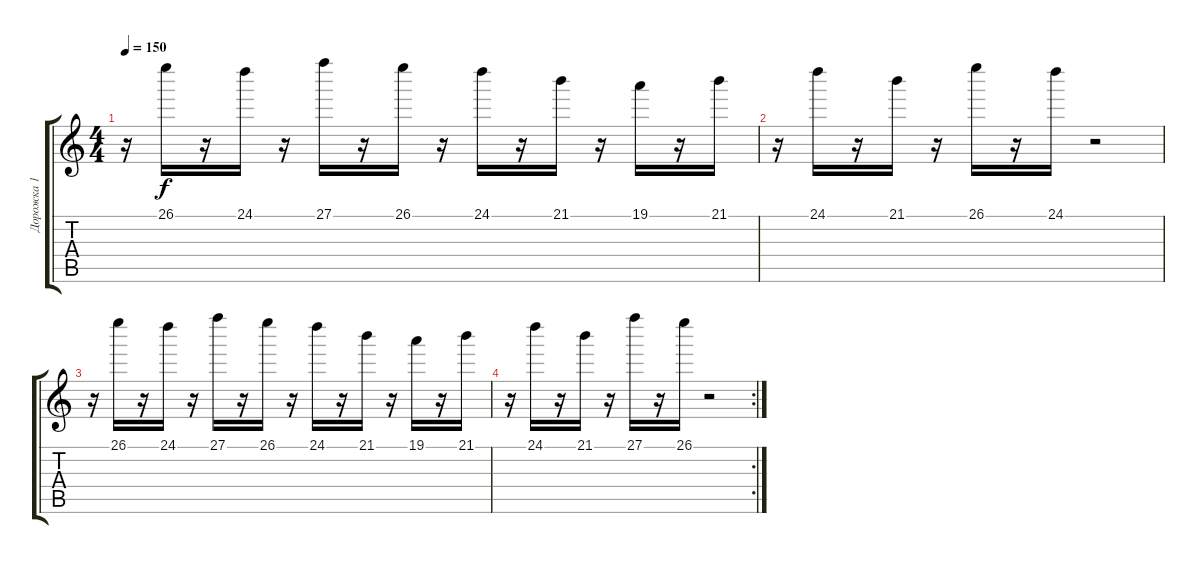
\track ("Дорожка 1" "Дорожка 1") {instrument electricguitarjazz}
\staff {score tabs}
\tuning (D4 A3 F3 C3 G2 D2) {hide}
\ts (4 4)
\tempo 150
\clef g2
\ks c
r.16{dy f} 26.1.16 r.16 24.1.16 r.16 27.1.16 r.16 26.1.16 r.16 24.1.16 r.16 21.1.16 r.16 19.1.16 r.16 21.1.16 |
r.16 24.1.16 r.16 21.1.16 r.16 26.1.16 r.16 24.1.16 r.2 |
r.16 26.1.16 r.16 24.1.16 r.16 27.1.16 r.16 26.1.16 r.16 24.1.16 r.16 21.1.16 r.16 19.1.16 r.16 21.1.16 |
\rc 2
r.16 24.1.16 r.16 21.1.16 r.16 27.1.16 r.16 26.1.16 r.2
